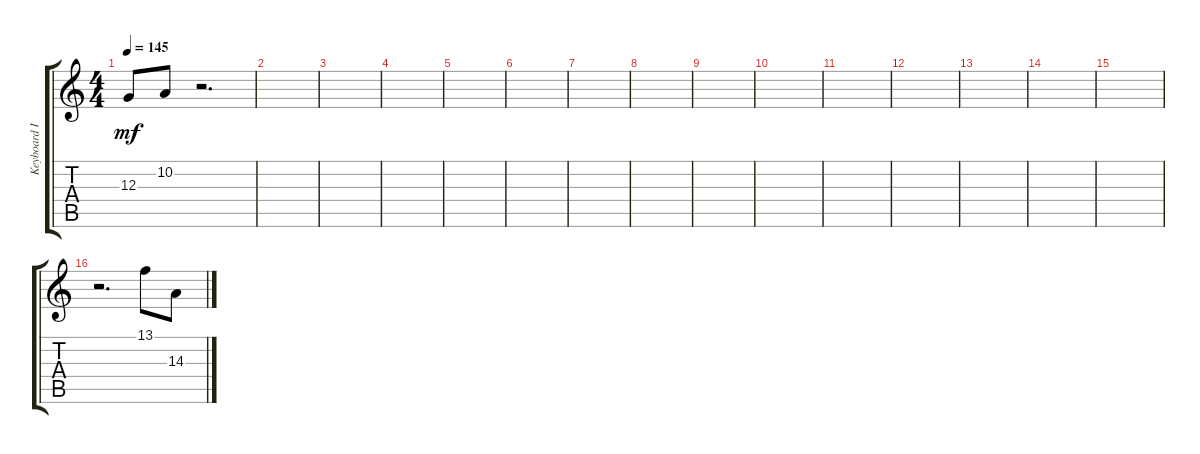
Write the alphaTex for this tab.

\track ("Keyboard I" "Keyboard I") {instrument fx5brightness}
\staff {score tabs}
\tuning (E4 B3 G3 D3 A2 E2) {hide}
\ts (4 4)
\tempo 145
\clef g2
\ks c
12.3.8{dy mf} 10.2.8 r.2{d} |
|
|
|
|
|
|
|
|
|
|
|
|
|
|
r.2{d} 13.1.8 14.3.8
